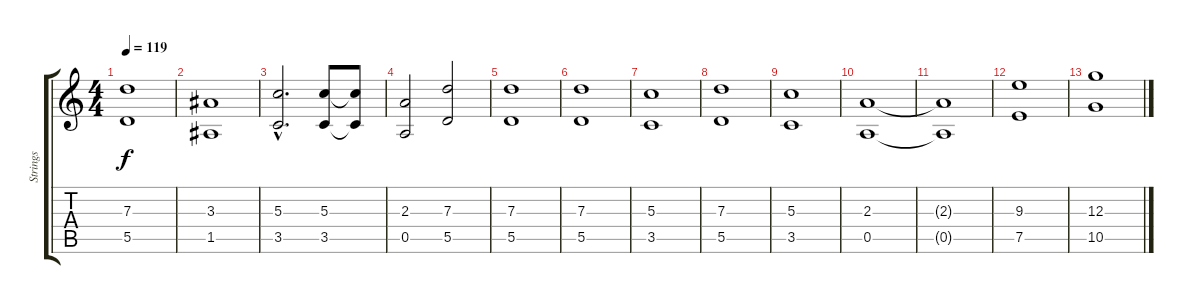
\track ("Strings" "Strings") {instrument stringensemble1}
\staff {score tabs}
\tuning (E5 B4 G4 D4 A3 E3) {hide}
\ts (4 4)
\tempo 119
\clef g2
\ks c
(7.3 5.5).1{dy f volume 7} |
(3.3 1.5).1{volume 16} |
(5.3{hac} 3.5{hac}).2{d} (5.3 3.5).8{volume 13} (5.3{t} 3.5{t}).8 |
(2.3 0.5).2 (7.3 5.5).2 |
(7.3 5.5).1 |
(7.3 5.5).1{volume 16} |
(5.3 3.5).1{volume 14} |
(7.3 5.5).1{volume 16} |
(5.3 3.5).1{volume 14} |
(2.3 0.5).1 |
(2.3{t} 0.5{t}).1 |
(9.3 7.5).1 |
(12.3 10.5).1
